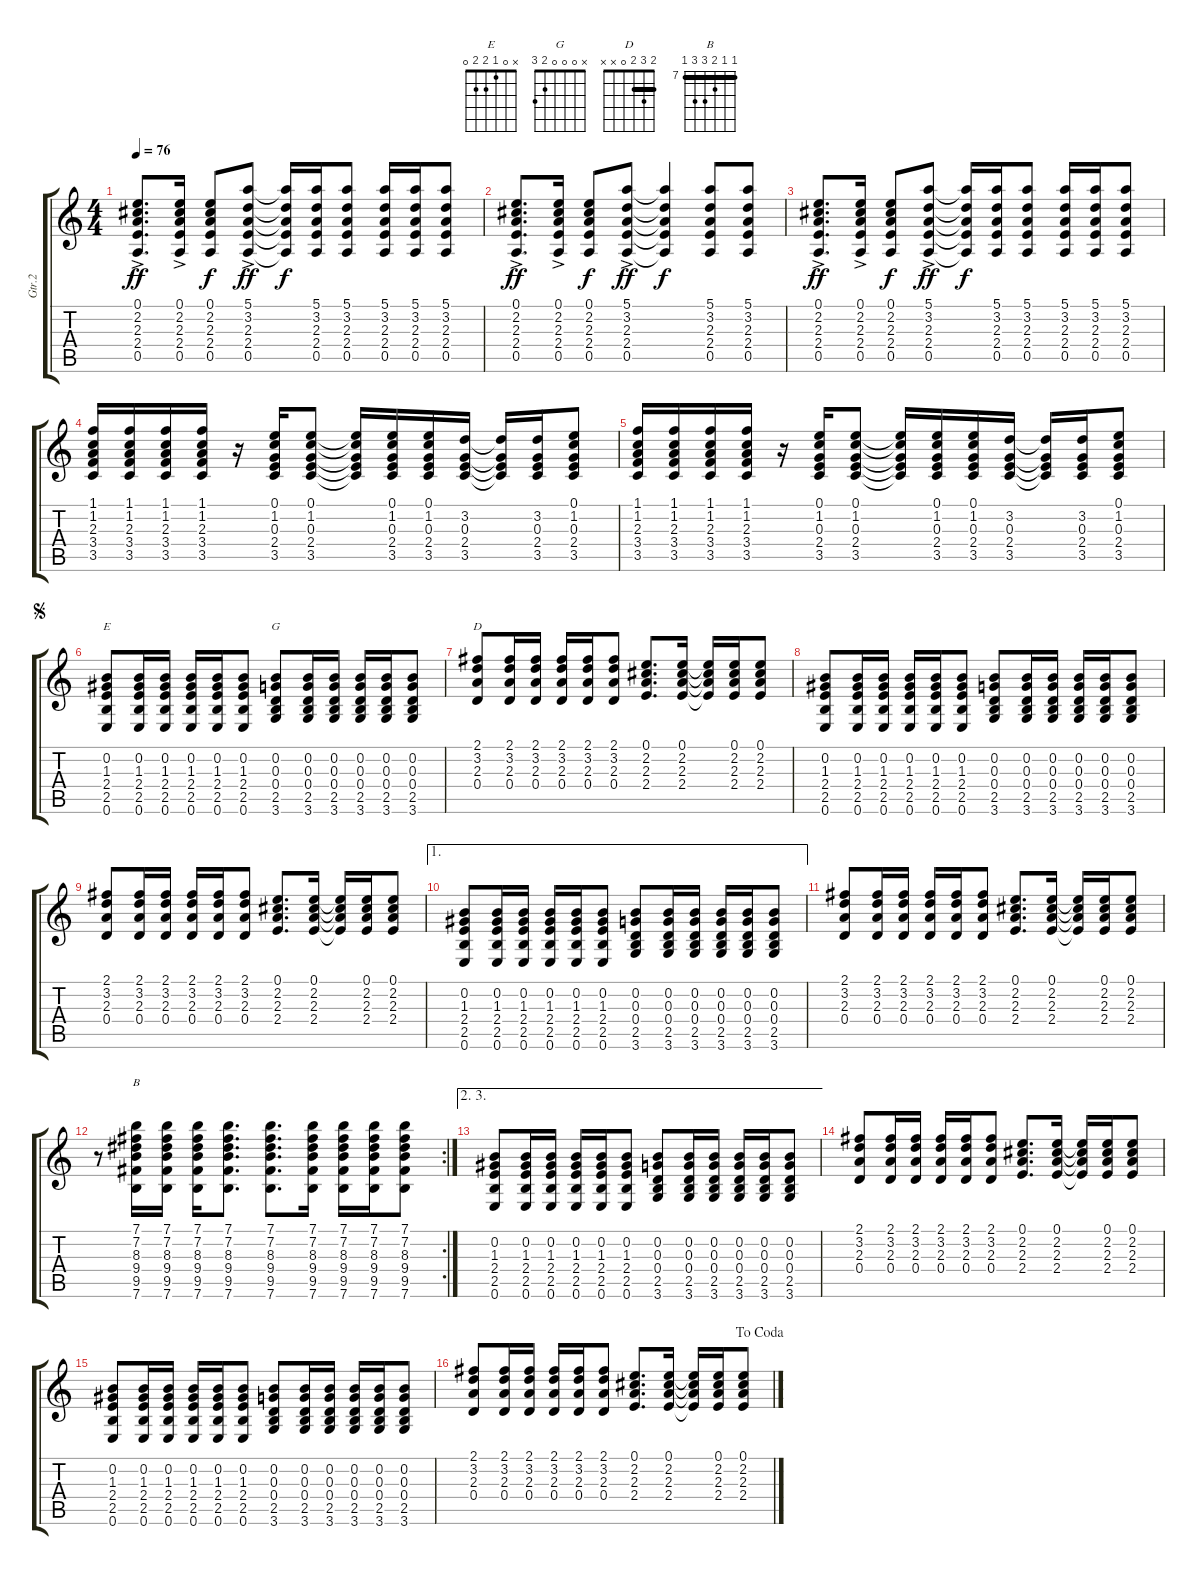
\track ("Gtr.2" "Gtr.2") {instrument acousticguitarsteel}
\staff {score tabs}
\tuning (E4 B3 G3 D3 A2 E2) {hide}
\chord ("E" x 0 1 2 2 0)
\chord ("G" x 0 0 0 2 3)
\chord ("D" 2 3 2 0 x x) {barre 2}
\chord ("B" 7 7 8 9 9 7) {firstfret 7 barre 7}
\ts (4 4)
\tempo 76
\clef g2
\ks c
(0.1{ac} 2.2{ac} 2.3{ac} 2.4{ac} 0.5{ac}).8{d dy ff} (0.1{ac} 2.2{ac} 2.3{ac} 2.4{ac} 0.5{ac}).16 (0.1 2.2 2.3 2.4 0.5).8{dy f} (5.1{ac} 3.2{ac} 2.3{ac} 2.4{ac} 0.5{ac}).8{dy ff} (5.1{t} 3.2{t} 2.3{t} 2.4{t} 0.5{t}).16{dy f} (5.1 3.2 2.3 2.4 0.5).16 (5.1 3.2 2.3 2.4 0.5).8 (5.1 3.2 2.3 2.4 0.5).16 (5.1 3.2 2.3 2.4 0.5).16 (5.1 3.2 2.3 2.4 0.5).8 |
(0.1{ac} 2.2{ac} 2.3{ac} 2.4{ac} 0.5{ac}).8{d dy ff} (0.1{ac} 2.2{ac} 2.3{ac} 2.4{ac} 0.5{ac}).16 (0.1 2.2 2.3 2.4 0.5).8{dy f} (5.1{ac} 3.2{ac} 2.3{ac} 2.4{ac} 0.5{ac}).8{dy ff} (5.1{t} 3.2{t} 2.3{t} 2.4{t} 0.5{t}).4{dy f} (5.1 3.2 2.3 2.4 0.5).8 (5.1 3.2 2.3 2.4 0.5).8 |
(0.1{ac} 2.2{ac} 2.3{ac} 2.4{ac} 0.5{ac}).8{d dy ff} (0.1{ac} 2.2{ac} 2.3{ac} 2.4{ac} 0.5{ac}).16 (0.1 2.2 2.3 2.4 0.5).8{dy f} (5.1{ac} 3.2{ac} 2.3{ac} 2.4{ac} 0.5{ac}).8{dy ff} (5.1{t} 3.2{t} 2.3{t} 2.4{t} 0.5{t}).16{dy f} (5.1 3.2 2.3 2.4 0.5).16 (5.1 3.2 2.3 2.4 0.5).8 (5.1 3.2 2.3 2.4 0.5).16 (5.1 3.2 2.3 2.4 0.5).16 (5.1 3.2 2.3 2.4 0.5).8 |
(1.1 1.2 2.3 3.4 3.5).16 (1.1 1.2 2.3 3.4 3.5).16 (1.1 1.2 2.3 3.4 3.5).16 (1.1 1.2 2.3 3.4 3.5).16 r.16 (0.1 1.2 0.3 2.4 3.5).16 (0.1 1.2 0.3 2.4 3.5).8 (0.1{t} 1.2{t} 0.3{t} 2.4{t} 3.5{t}).16 (0.1 1.2 0.3 2.4 3.5).16 (0.1 1.2 0.3 2.4 3.5).16 (3.2 0.3 2.4 3.5).16 (3.2{t} 0.3{t} 2.4{t} 3.5{t}).16 (3.2 0.3 2.4 3.5).16 (0.1 1.2 0.3 2.4 3.5).8 |
(1.1 1.2 2.3 3.4 3.5).16 (1.1 1.2 2.3 3.4 3.5).16 (1.1 1.2 2.3 3.4 3.5).16 (1.1 1.2 2.3 3.4 3.5).16 r.16 (0.1 1.2 0.3 2.4 3.5).16 (0.1 1.2 0.3 2.4 3.5).8 (0.1{t} 1.2{t} 0.3{t} 2.4{t} 3.5{t}).16 (0.1 1.2 0.3 2.4 3.5).16 (0.1 1.2 0.3 2.4 3.5).16 (3.2 0.3 2.4 3.5).16 (3.2{t} 0.3{t} 2.4{t} 3.5{t}).16 (3.2 0.3 2.4 3.5).16 (0.1 1.2 0.3 2.4 3.5).8 |
\jump segno
(0.2 1.3 2.4 2.5 0.6).8{ch "E"} (0.2 1.3 2.4 2.5 0.6).16 (0.2 1.3 2.4 2.5 0.6).16 (0.2 1.3 2.4 2.5 0.6).16 (0.2 1.3 2.4 2.5 0.6).16 (0.2 1.3 2.4 2.5 0.6).8 (0.2 0.3 0.4 2.5 3.6).8{ch "G"} (0.2 0.3 0.4 2.5 3.6).16 (0.2 0.3 0.4 2.5 3.6).16 (0.2 0.3 0.4 2.5 3.6).16 (0.2 0.3 0.4 2.5 3.6).16 (0.2 0.3 0.4 2.5 3.6).8 |
(2.1 3.2 2.3 0.4).8{ch "D"} (2.1 3.2 2.3 0.4).16 (2.1 3.2 2.3 0.4).16 (2.1 3.2 2.3 0.4).16 (2.1 3.2 2.3 0.4).16 (2.1 3.2 2.3 0.4).8 (0.1 2.2 2.3 2.4).8{d} (0.1 2.2 2.3 2.4).16 (0.1{t} 2.2{t} 2.3{t} 2.4{t}).16 (0.1 2.2 2.3 2.4).16 (0.1 2.2 2.3 2.4).8 |
(0.2 1.3 2.4 2.5 0.6).8 (0.2 1.3 2.4 2.5 0.6).16 (0.2 1.3 2.4 2.5 0.6).16 (0.2 1.3 2.4 2.5 0.6).16 (0.2 1.3 2.4 2.5 0.6).16 (0.2 1.3 2.4 2.5 0.6).8 (0.2 0.3 0.4 2.5 3.6).8 (0.2 0.3 0.4 2.5 3.6).16 (0.2 0.3 0.4 2.5 3.6).16 (0.2 0.3 0.4 2.5 3.6).16 (0.2 0.3 0.4 2.5 3.6).16 (0.2 0.3 0.4 2.5 3.6).8 |
(2.1 3.2 2.3 0.4).8 (2.1 3.2 2.3 0.4).16 (2.1 3.2 2.3 0.4).16 (2.1 3.2 2.3 0.4).16 (2.1 3.2 2.3 0.4).16 (2.1 3.2 2.3 0.4).8 (0.1 2.2 2.3 2.4).8{d} (0.1 2.2 2.3 2.4).16 (0.1{t} 2.2{t} 2.3{t} 2.4{t}).16 (0.1 2.2 2.3 2.4).16 (0.1 2.2 2.3 2.4).8 |
\ae 1
(0.2 1.3 2.4 2.5 0.6).8 (0.2 1.3 2.4 2.5 0.6).16 (0.2 1.3 2.4 2.5 0.6).16 (0.2 1.3 2.4 2.5 0.6).16 (0.2 1.3 2.4 2.5 0.6).16 (0.2 1.3 2.4 2.5 0.6).8 (0.2 0.3 0.4 2.5 3.6).8 (0.2 0.3 0.4 2.5 3.6).16 (0.2 0.3 0.4 2.5 3.6).16 (0.2 0.3 0.4 2.5 3.6).16 (0.2 0.3 0.4 2.5 3.6).16 (0.2 0.3 0.4 2.5 3.6).8 |
(2.1 3.2 2.3 0.4).8 (2.1 3.2 2.3 0.4).16 (2.1 3.2 2.3 0.4).16 (2.1 3.2 2.3 0.4).16 (2.1 3.2 2.3 0.4).16 (2.1 3.2 2.3 0.4).8 (0.1 2.2 2.3 2.4).8{d} (0.1 2.2 2.3 2.4).16 (0.1{t} 2.2{t} 2.3{t} 2.4{t}).16 (0.1 2.2 2.3 2.4).16 (0.1 2.2 2.3 2.4).8 |
\rc 2
r.8 (7.1 7.2 8.3 9.4 9.5 7.6).16{ch "B"} (7.1 7.2 8.3 9.4 9.5 7.6).16 (7.1 7.2 8.3 9.4 9.5 7.6).16 (7.1 7.2 8.3 9.4 9.5 7.6).8{d} (7.1 7.2 8.3 9.4 9.5 7.6).8{d} (7.1 7.2 8.3 9.4 9.5 7.6).16 (7.1 7.2 8.3 9.4 9.5 7.6).16 (7.1 7.2 8.3 9.4 9.5 7.6).16 (7.1 7.2 8.3 9.4 9.5 7.6).8 |
\ae (2 3)
(0.2 1.3 2.4 2.5 0.6).8 (0.2 1.3 2.4 2.5 0.6).16 (0.2 1.3 2.4 2.5 0.6).16 (0.2 1.3 2.4 2.5 0.6).16 (0.2 1.3 2.4 2.5 0.6).16 (0.2 1.3 2.4 2.5 0.6).8 (0.2 0.3 0.4 2.5 3.6).8 (0.2 0.3 0.4 2.5 3.6).16 (0.2 0.3 0.4 2.5 3.6).16 (0.2 0.3 0.4 2.5 3.6).16 (0.2 0.3 0.4 2.5 3.6).16 (0.2 0.3 0.4 2.5 3.6).8 |
(2.1 3.2 2.3 0.4).8 (2.1 3.2 2.3 0.4).16 (2.1 3.2 2.3 0.4).16 (2.1 3.2 2.3 0.4).16 (2.1 3.2 2.3 0.4).16 (2.1 3.2 2.3 0.4).8 (0.1 2.2 2.3 2.4).8{d} (0.1 2.2 2.3 2.4).16 (0.1{t} 2.2{t} 2.3{t} 2.4{t}).16 (0.1 2.2 2.3 2.4).16 (0.1 2.2 2.3 2.4).8 |
(0.2 1.3 2.4 2.5 0.6).8 (0.2 1.3 2.4 2.5 0.6).16 (0.2 1.3 2.4 2.5 0.6).16 (0.2 1.3 2.4 2.5 0.6).16 (0.2 1.3 2.4 2.5 0.6).16 (0.2 1.3 2.4 2.5 0.6).8 (0.2 0.3 0.4 2.5 3.6).8 (0.2 0.3 0.4 2.5 3.6).16 (0.2 0.3 0.4 2.5 3.6).16 (0.2 0.3 0.4 2.5 3.6).16 (0.2 0.3 0.4 2.5 3.6).16 (0.2 0.3 0.4 2.5 3.6).8 |
\jump dacoda
(2.1 3.2 2.3 0.4).8 (2.1 3.2 2.3 0.4).16 (2.1 3.2 2.3 0.4).16 (2.1 3.2 2.3 0.4).16 (2.1 3.2 2.3 0.4).16 (2.1 3.2 2.3 0.4).8 (0.1 2.2 2.3 2.4).8{d} (0.1 2.2 2.3 2.4).16 (0.1{t} 2.2{t} 2.3{t} 2.4{t}).16 (0.1 2.2 2.3 2.4).16 (0.1 2.2 2.3 2.4).8
